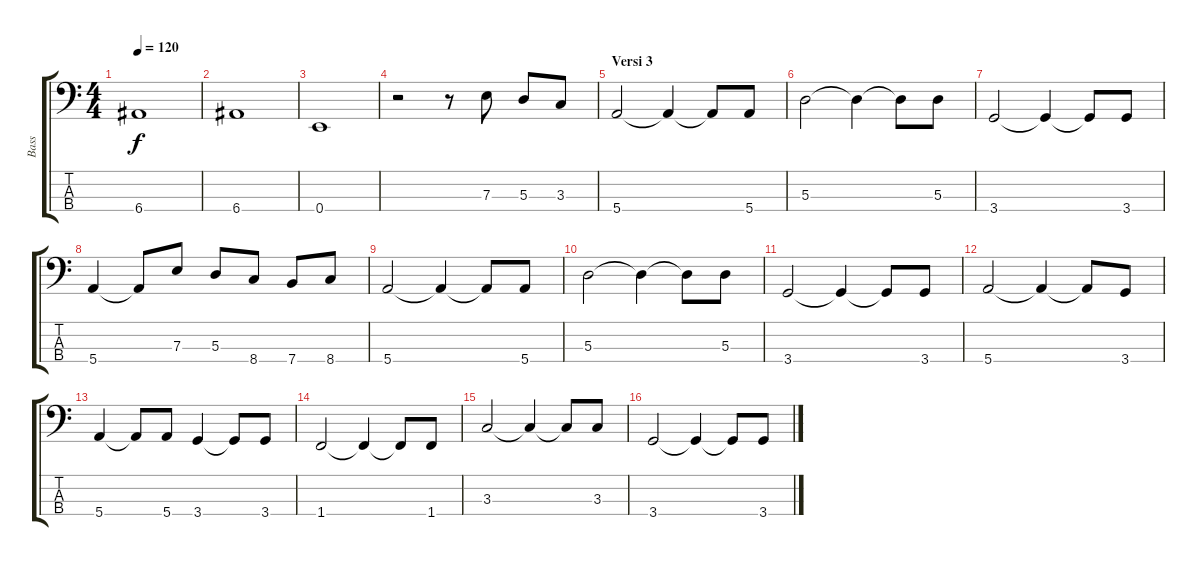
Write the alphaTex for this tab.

\track ("Bass" "Bass") {instrument electricbassfinger}
\staff {score tabs}
\tuning (G2 D2 A1 E1) {hide}
\ts (4 4)
\tempo 120
\clef f4
\ks c
6.4.1{dy f} |
6.4.1 |
0.4.1 |
r.2 r.8 7.3.8 5.3.8 3.3.8 |
\section ("" "Versi 3")
5.4.2 5.4{t}.4 5.4{t}.8 5.4.8 |
5.3.2 5.3{t}.4 5.3{t}.8 5.3.8 |
3.4.2 3.4{t}.4 3.4{t}.8 3.4.8 |
5.4.4 5.4{t}.8 7.3.8 5.3.8 8.4.8 7.4.8 8.4.8 |
5.4.2 5.4{t}.4 5.4{t}.8 5.4.8 |
5.3.2 5.3{t}.4 5.3{t}.8 5.3.8 |
3.4.2 3.4{t}.4 3.4{t}.8 3.4.8 |
5.4.2 5.4{t}.4 5.4{t}.8 3.4.8 |
5.4.4 5.4{t}.8 5.4.8 3.4.4 3.4{t}.8 3.4.8 |
1.4.2 1.4{t}.4 1.4{t}.8 1.4.8 |
3.3.2 3.3{t}.4 3.3{t}.8 3.3.8 |
3.4.2 3.4{t}.4 3.4{t}.8 3.4.8
